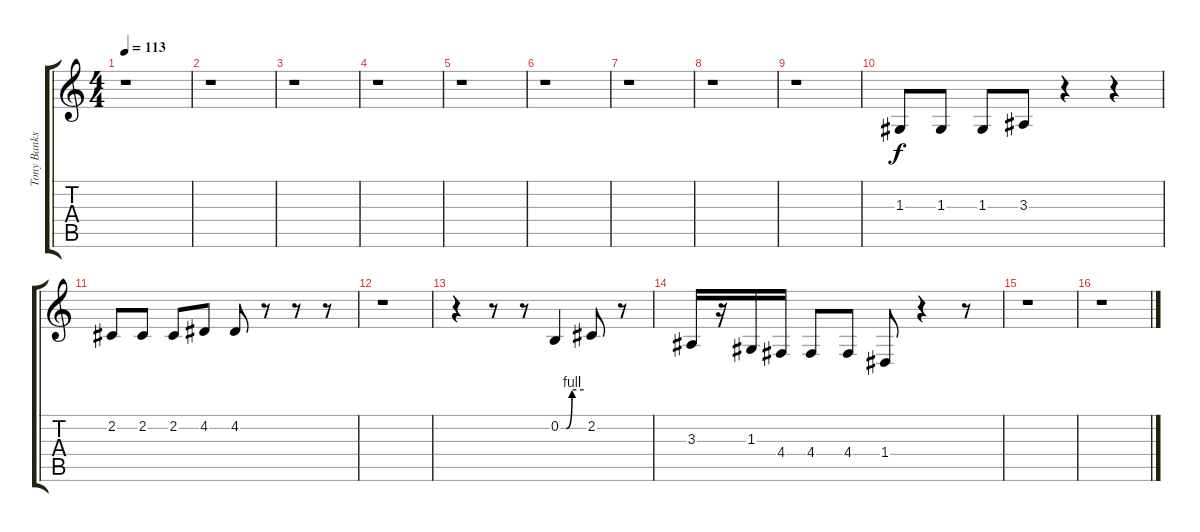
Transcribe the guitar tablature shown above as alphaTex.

\track ("Tony Banks(vocals)" "Tony Banks") {instrument lead3calliope}
\staff {score tabs}
\tuning (E4 B3 G3 D3 A2 E2) {hide}
\ts (4 4)
\tempo 113
\clef g2
\ks c
r.1{dy f} |
r.1 |
r.1 |
r.1 |
r.1 |
r.1 |
r.1 |
r.1 |
r.1 |
1.3.8 1.3.8 1.3.8 3.3.8 r.4 r.4 |
2.2.8 2.2.8 2.2.8 4.2.8 4.2.8 r.8 r.8 r.8 |
r.1 |
r.4 r.8 r.8 0.2{be (custom 0 0 15 0 30 4 60 4)}.4 2.2.8 r.8 |
3.3.16 r.16 1.3.16 4.4.16 4.4.8 4.4.8 1.4.8 r.4 r.8 |
r.1 |
r.1
